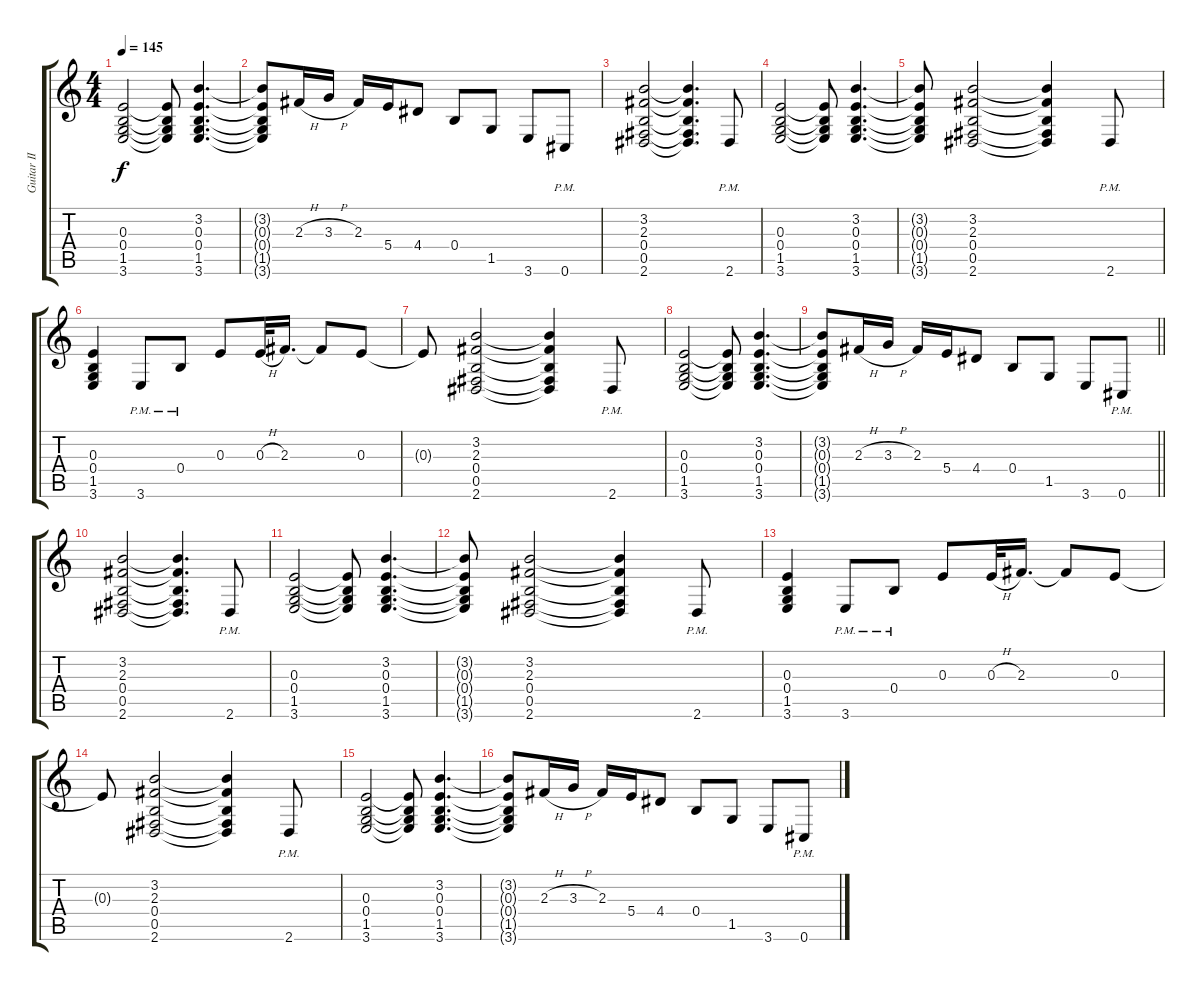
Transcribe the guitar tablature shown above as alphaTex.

\track ("Guitar II" "Guitar II") {instrument distortionguitar}
\staff {score tabs}
\tuning (Db4 Ab3 E3 B2 Gb2 Db2) {hide}
\ts (4 4)
\tempo 145
\clef g2
\ks c
(0.3 0.4 1.5 3.6).2{dy f} (0.3{t} 0.4{t} 1.5{t} 3.6{t}).8 (3.2 0.3 0.4 1.5 3.6).4{d} |
(3.2{t} 0.3{t} 0.4{t} 1.5{t} 3.6{t}).8 2.3{h}.16 3.3{h}.16 2.3.16 5.4.16 4.4.8 0.4.8 1.5.8 3.6.8 0.6{pm}.8 |
(3.2 2.3 0.4 0.5 2.6).2 (3.2{t} 2.3{t} 0.4{t} 0.5{t} 2.6{t}).4{d} 2.6{pm}.8 |
(0.3 0.4 1.5 3.6).2 (0.3{t} 0.4{t} 1.5{t} 3.6{t}).8 (3.2 0.3 0.4 1.5 3.6).4{d} |
(3.2{t} 0.3{t} 0.4{t} 1.5{t} 3.6{t}).8 (3.2 2.3 0.4 0.5 2.6).2 (3.2{t} 2.3{t} 0.4{t} 0.5{t} 2.6{t}).4 2.6{pm}.8 |
(0.3 0.4 1.5 3.6).4 3.6{pm}.8 0.4{pm}.8 0.3.8 0.3{h}.32 2.3.16{d} 2.3{t}.8 0.3.8 |
0.3{t}.8 (3.2 2.3 0.4 0.5 2.6).2 (3.2{t} 2.3{t} 0.4{t} 0.5{t} 2.6{t}).4 2.6{pm}.8 |
(0.3 0.4 1.5 3.6).2 (0.3{t} 0.4{t} 1.5{t} 3.6{t}).8 (3.2 0.3 0.4 1.5 3.6).4{d} |
\barLineRight lightlight
(3.2{t} 0.3{t} 0.4{t} 1.5{t} 3.6{t}).8 2.3{h}.16 3.3{h}.16 2.3.16 5.4.16 4.4.8 0.4.8 1.5.8 3.6.8 0.6{pm}.8 |
(3.2 2.3 0.4 0.5 2.6).2{volume 11} (3.2{t} 2.3{t} 0.4{t} 0.5{t} 2.6{t}).4{d} 2.6{pm}.8 |
(0.3 0.4 1.5 3.6).2 (0.3{t} 0.4{t} 1.5{t} 3.6{t}).8 (3.2 0.3 0.4 1.5 3.6).4{d} |
(3.2{t} 0.3{t} 0.4{t} 1.5{t} 3.6{t}).8 (3.2 2.3 0.4 0.5 2.6).2 (3.2{t} 2.3{t} 0.4{t} 0.5{t} 2.6{t}).4 2.6{pm}.8 |
(0.3 0.4 1.5 3.6).4 3.6{pm}.8 0.4{pm}.8 0.3.8 0.3{h}.32 2.3.16{d} 2.3{t}.8 0.3.8 |
0.3{t}.8 (3.2 2.3 0.4 0.5 2.6).2 (3.2{t} 2.3{t} 0.4{t} 0.5{t} 2.6{t}).4 2.6{pm}.8 |
(0.3 0.4 1.5 3.6).2 (0.3{t} 0.4{t} 1.5{t} 3.6{t}).8 (3.2 0.3 0.4 1.5 3.6).4{d} |
(3.2{t} 0.3{t} 0.4{t} 1.5{t} 3.6{t}).8 2.3{h}.16 3.3{h}.16 2.3.16 5.4.16 4.4.8 0.4.8 1.5.8 3.6.8 0.6{pm}.8
